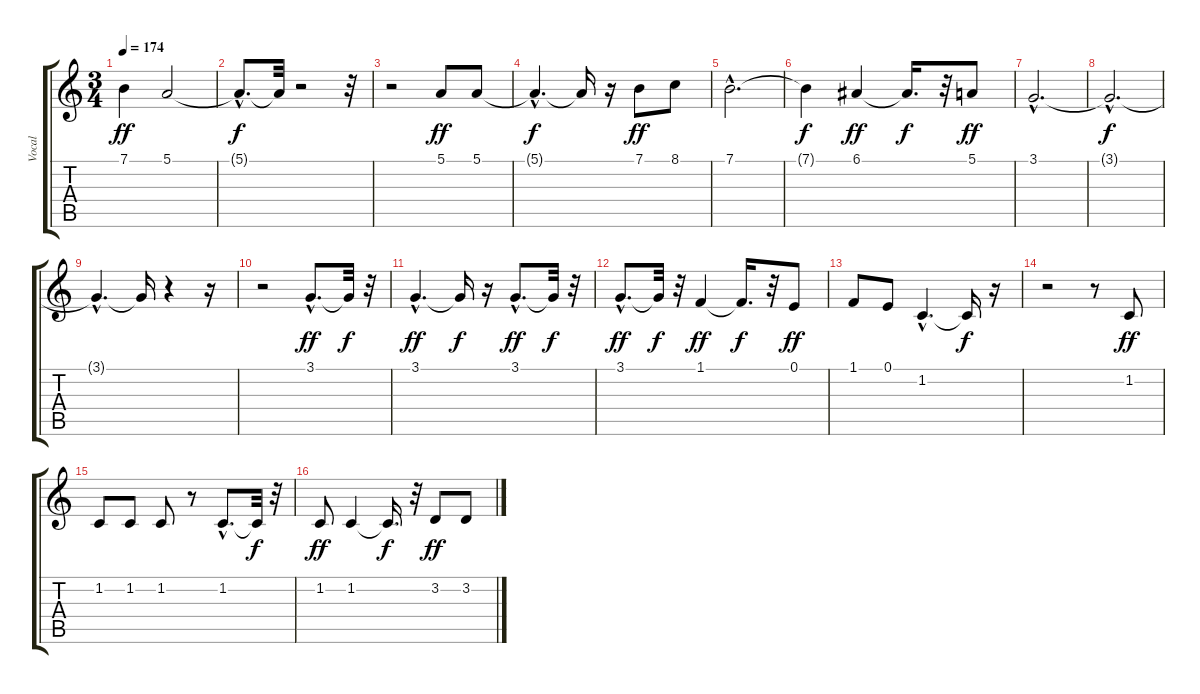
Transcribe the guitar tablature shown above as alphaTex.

\track ("Vocal" "Vocal") {instrument sopranosax}
\staff {score tabs}
\tuning (E4 B3 G3 D3 A2 E2) {hide}
\ts (3 4)
\tempo 174
\clef g2
\ks c
7.1.4{dy ff} 5.1.2 |
5.1{hac t}.8{d dy f} 5.1{t}.32 r.2 r.32 |
r.2 5.1.8{dy ff} 5.1.8 |
5.1{hac t}.4{d dy f} 5.1{t}.16 r.16 7.1.8{dy ff} 8.1.8 |
7.1{hac}.2{d} |
7.1{t}.4{dy f} 6.1.4{dy ff} 6.1{t}.16{d dy f} r.32 5.1.8{dy ff} |
3.1{hac}.2{d} |
3.1{hac t}.2{d dy f} |
3.1{hac t}.4{d} 3.1{t}.16 r.4 r.16 |
r.2 3.1{hac}.8{d dy ff} 3.1{t}.32{dy f} r.32 |
3.1{hac}.4{d dy ff} 3.1{t}.16{dy f} r.16 3.1{hac}.8{d dy ff} 3.1{t}.32{dy f} r.32 |
3.1{hac}.8{d dy ff} 3.1{t}.32{dy f} r.32 1.1.4{dy ff} 1.1{t}.16{d dy f} r.32 0.1.8{dy ff} |
1.1.8 0.1.8 1.2{hac}.4{d} 1.2{t}.16{dy f} r.16 |
r.2 r.8 1.2.8{dy ff} |
1.2.8 1.2.8 1.2.8 r.8 1.2{hac}.8{d} 1.2{t}.32{dy f} r.32 |
1.2.8{dy ff} 1.2.4 1.2{t}.16{d dy f} r.32 3.2.8{dy ff} 3.2.8
